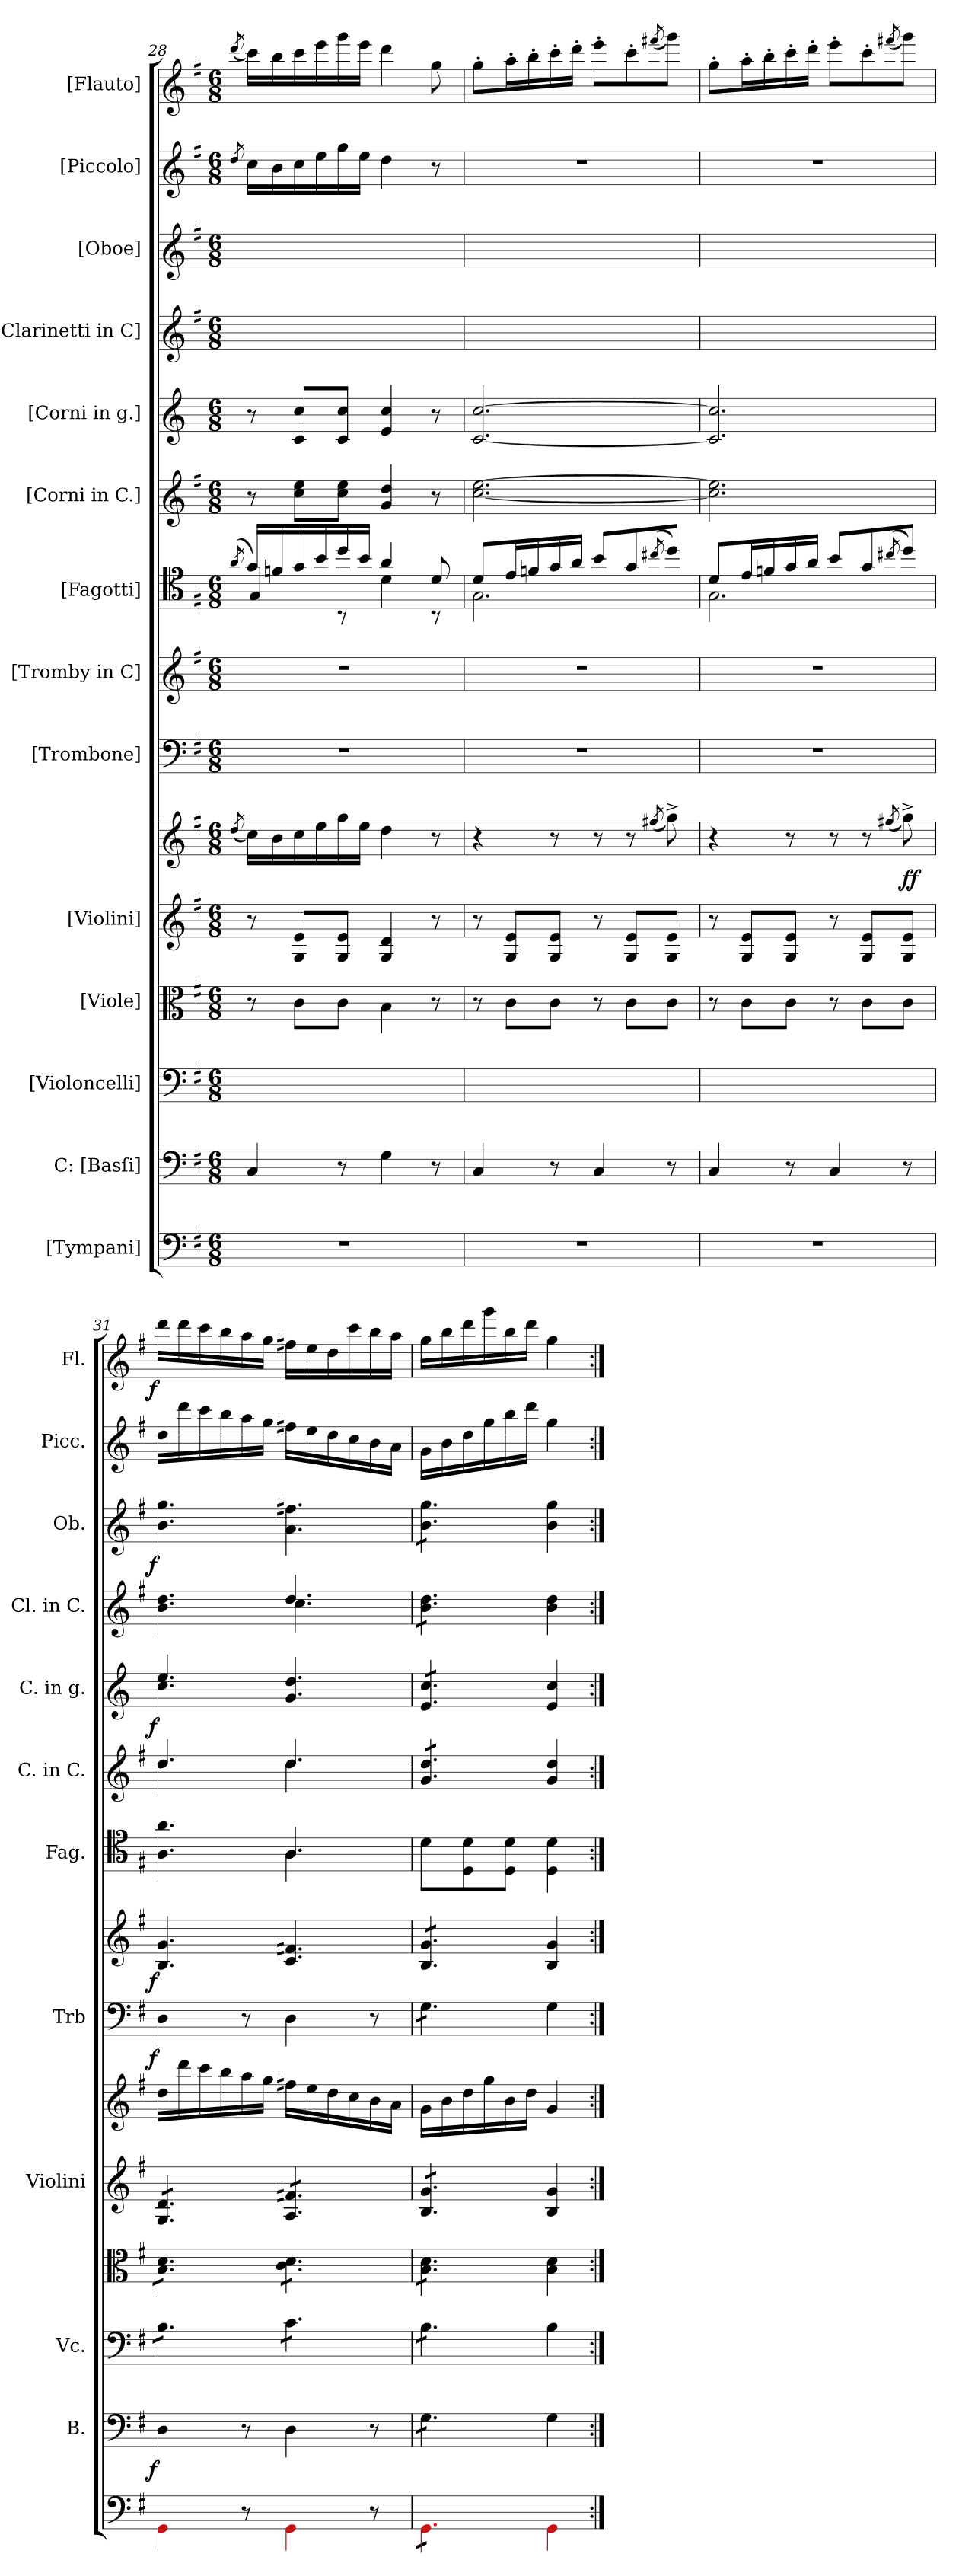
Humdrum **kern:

**kern	**kern	**dynam	**kern	**kern	**kern	**kern	**dynam	**kern	**dynam	**kern	**dynam	**kern	**kern	**kern	**dynam	**kern	**kern	**dynam	**kern	**kern	**dynam
*part14	*part13	*part13	*part12	*part11	*part10	*part10	*part10	*part9	*part9	*part8	*part8	*part7	*part6	*part5	*part5	*part4	*part3	*part3	*part2	*part1	*part1
*staff15	*staff14	*staff14	*staff13	*staff12	*staff11	*staff10	*staff10/11	*staff9	*staff9	*staff8	*staff8	*staff7	*staff6	*staff5	*staff5	*staff4	*staff3	*staff3	*staff2	*staff1	*staff1
*I"[Tympani]	*I"C: [Basſi]	*	*I"[Violoncelli]	*I"[Viole]	*I"[Violini]	*	*	*I"[Trombone]	*	*I"[Tromby in C]	*	*I"[Fagotti]	*I"[Corni in C.]	*I"[Corni in g.]	*	*I"[Clarinetti in C]	*I"[Oboe]	*	*I"[Piccolo]	*I"[Flauto]	*
*	*I'B.	*	*I'Vc.	*	*I'Violini	*	*	*I'Trb	*	*	*	*I'Fag.	*I'C. in C.	*I'C. in g.	*	*I'Cl. in C.	*I'Ob.	*	*I'Picc.	*I'Fl.	*
*clefF4	*clefF4	*	*clefF4	*clefC3	*clefG2	*clefG2	*	*clefF4	*	*clefG2	*	*clefC4	*clefG2	*clefG2	*	*clefG2	*clefG2	*	*clefG2	*clefG2	*
*	*	*	*	*	*	*	*	*	*	*	*	*	*	*ITrd3c5	*	*	*	*	*	*	*
*k[f#]	*k[f#]	*	*k[f#]	*k[f#]	*k[f#]	*k[f#]	*	*k[f#]	*	*k[f#]	*	*k[f#]	*k[f#]	*k[f#]	*	*k[f#]	*k[f#]	*	*k[f#]	*k[f#]	*
*G:	*G:	*	*G:	*G:	*G:	*G:	*	*G:	*	*G:	*	*G:	*G:	*	*	*G:	*G:	*	*G:	*G:	*
*M6/8	*M6/8	*	*M6/8	*M6/8	*M6/8	*M6/8	*	*M6/8	*	*M6/8	*	*M6/8	*M6/8	*M6/8	*	*M6/8	*M6/8	*	*M6/8	*M6/8	*
=28	=28	=28	=28	=28	=28	=28	=28	=28	=28	=28	=28	=28	=28	=28	=28	=28	=28	=28	=28	=28	=28
.	.	.	.	.	.	(8qdd/	.	.	.	.	.	(8qa/	.	.	.	(8qdd/yy	(8qdd/yy	.	8qdd/	(8qddd/	.
*	*	*	*	*	*	*	*	*	*	*	*	*^	*	*	*	*	*	*	*	*	*
2.r	4C/	.	8ryy	8r	8r	16cc\LL)	.	2.r	.	2.r	.	16g/LL)	4G/	8r	8r	.	16cc\LLyy)	16cc\LLyy)	.	16cc\LL	16ccc\LL)	.
.	.	.	.	.	.	16b\	.	.	.	.	.	16fn/	.	.	.	.	16b\yy	16b\yy	.	16b\	16bb\	.
.	.	.	8c\Lyy	8c\L	8G/ 8e/L	16cc\	.	.	.	.	.	16g/	.	8cc\ 8ee\L	8G/ 8g/L	.	16cc\yy	16cc\yy	.	16cc\	16ccc\	.
.	.	.	.	.	.	16ee\	.	.	.	.	.	16b/	.	.	.	.	16ee\yy	16ee\yy	.	16ee\	16eee\	.
.	8r	.	8c\Jyy	8c\J	8G/ 8e/J	16gg\	.	.	.	.	.	16dd/	8rBB	8cc\ 8ee\J	8G/ 8g/J	.	16gg\yy	16gg\yy	.	16gg\	16ggg\	.
.	.	.	.	.	.	16ee\JJ	.	.	.	.	.	16b/JJ	.	.	.	.	16ee\JJyy	16ee\JJyy	.	16ee\JJ	16eee\JJ	.
.	4G\	.	4B\yy	4B\	4G/ 4d/	4dd\	.	.	.	.	.	4a/	4d\	4g/ 4dd/	4B/ 4g/	.	4dd\yy	4dd\yy	.	4dd\	4ddd\	.
.	8r	.	8ryy	8r	8r	8r	.	.	.	.	.	8d/	8rBB	8r	8r	.	8g/yy	8g/yy	.	8r	8gg\	.
=29	=29	=29	=29	=29	=29	=29	=29	=29	=29	=29	=29	=29	=29	=29	=29	=29	=29	=29	=29	=29	=29	=29
2.r	4C/	.	8ryy	8r	8r	4r	.	2.r	.	2.r	.	8d/L	2.G\	[2.cc\ [2.ee\	[2.G/ [2.g/	.	8g'\Lyy	8g'\Lyy	.	2.r	8gg'\L	.
.	.	.	8c\Lyy	8c\L	8G/ 8e/L	.	.	.	.	.	.	16e/L	.	.	.	.	16a'\Lyy	16a'\Lyy	.	.	16aa'\L	.
.	.	.	.	.	.	.	.	.	.	.	.	16fn/	.	.	.	.	16b'\yy	16b'\yy	.	.	16bb'\	.
.	8r	.	8c\Jyy	8c\J	8G/ 8e/J	8r	.	.	.	.	.	16g/	.	.	.	.	16cc'\yy	16cc'\yy	.	.	16ccc'\	.
.	.	.	.	.	.	.	.	.	.	.	.	16a/JJ	.	.	.	.	16dd'\JJyy	16dd'\JJyy	.	.	16ddd'\JJ	.
.	4C/	.	8ryy	8r	8r	8r	.	.	.	.	.	8b/L	.	.	.	.	8ee'\Lyy	8ee'\Lyy	.	.	8eee'\L	.
.	.	.	8c\Lyy	8c\L	8G/ 8e/L	8r	.	.	.	.	.	8g/	.	.	.	.	8cc'\yy	8cc'\yy	.	.	8ccc'\	.
.	.	.	.	.	.	(8qff#X/	.	.	.	.	.	(8qcc#X/	.	.	.	.	(8qff#X/yy	(8qff#X/yy	.	.	(8qfff#X/	.
.	8r	.	8c\Jyy	8c\J	8G/ 8e/J	8gg^\)	.	.	.	.	.	8dd/J)	.	.	.	.	8gg\Jyy)	8gg\Jyy)	.	.	8ggg\J)	.
=30	=30	=30	=30	=30	=30	=30	=30	=30	=30	=30	=30	=30	=30	=30	=30	=30	=30	=30	=30	=30	=30	=30
2.r	4C/	.	8ryy	8r	8r	4r	.	2.r	.	2.r	.	8d/L	2.G\	2.cc]\ 2.ee]\	2.G]/ 2.g]/	.	8g'\Lyy	8g'\Lyy	.	2.r	8gg'\L	.
.	.	.	8c\Lyy	8c\L	8G/ 8e/L	.	.	.	.	.	.	16e/L	.	.	.	.	16a'\Lyy	16a'\Lyy	.	.	16aa'\L	.
.	.	.	.	.	.	.	.	.	.	.	.	16fn/	.	.	.	.	16b'\yy	16b'\yy	.	.	16bb'\	.
.	8r	.	8c\Jyy	8c\J	8G/ 8e/J	8r	.	.	.	.	.	16g/	.	.	.	.	16cc'\yy	16cc'\yy	.	.	16ccc'\	.
.	.	.	.	.	.	.	.	.	.	.	.	16a/JJ	.	.	.	.	16dd'\JJyy	16dd'\JJyy	.	.	16ddd'\JJ	.
.	4C/	.	8ryy	8r	8r	8r	.	.	.	.	.	8b/L	.	.	.	.	8ee'\Lyy	8ee'\Lyy	.	.	8eee'\L	.
.	.	.	8c\Lyy	8c\L	8G/ 8e/L	8r	.	.	.	.	.	8g/	.	.	.	.	8cc'\yy	8cc'\yy	.	.	8ccc'\	.
.	.	.	.	.	.	(8qff#X/	.	.	.	.	.	(8qcc#X/	.	.	.	.	(8qff#X/yy	(8qff#X/yy	.	.	(8qfff#X/	.
.	8r	.	8c\Jyy	8c\J	8G/ 8e/J	8gg^\)	f f	.	.	.	.	8dd/J)	.	.	.	.	8gg\Jyy)	8gg\Jyy)	.	.	8ggg\J)	.
=31	=31	=31	=31	=31	=31	=31	=31	=31	=31	=31	=31	=31	=31	=31	=31	=31	=31	=31	=31	=31	=31	=31
*	*	*	*	*	*	*	*	*	*	*	*	*	*	*^	*^	*	*^	*	*	*	*	*
!	!	!LO:DY:rj	!	!	!	!	!	!	!LO:DY:rj	!	!LO:DY:rj	!	!	!	!	!	!	!LO:DY:rj	!	!	!	!LO:DY:rj	!	!	!LO:DY:rj
*	*	*	*tremolo	*	*	*	*	*	*	*	*	*	*	*	*	*	*	*	*	*	*	*	*	*	*
*	*	*	*	*tremolo	*	*	*	*	*	*	*	*	*	*	*	*	*	*	*	*	*	*	*	*	*
*	*	*	*	*	*tremolo	*	*	*	*	*	*	*	*	*	*	*	*	*	*	*	*	*	*	*	*
4Re\	4D\	f	8B\ 8dyy\L	8B\ 8d\L	8G/ 8d/L	16dd\LL	.	4D\	f	4.B/ 4.g/	f	4.A\ 4.a\	4.ryy	4.dd/	4.dd\	4.b/	4.g\	f	4.b\ 4.dd\	4.ryy	4.b\ 4.gg\	f	16dd\LL	16ddd\LL	f
.	.	.	.	.	.	16ddd\	.	.	.	.	.	.	.	.	.	.	.	.	.	.	.	.	16ddd\	16ddd\	.
.	.	.	8B\ 8dyy\	8B\ 8d\	8G/ 8d/	16ccc\	.	.	.	.	.	.	.	.	.	.	.	.	.	.	.	.	16ccc\	16ccc\	.
.	.	.	.	.	.	16bb\	.	.	.	.	.	.	.	.	.	.	.	.	.	.	.	.	16bb\	16bb\	.
8r	8r	.	8B\ 8dyy\J	8B\ 8d\J	8G/ 8d/J	16aa\	.	8r	.	.	.	.	.	.	.	.	.	.	.	.	.	.	16aa\	16aa\	.
.	.	.	.	.	.	16gg\JJ	.	.	.	.	.	.	.	.	.	.	.	.	.	.	.	.	16gg\JJ	16gg\JJ	.
4Re\	4D\	.	8c\ 8dyy\L	8c\ 8d\L	8A/ 8f#X/L	16ff#X\LL	.	4D\	.	4.c/ 4.f#X/	.	4.A/	4.A\	4.dd/	4.dd\	4.d/ 4.a/	4.ryy	.	4.dd/	4.cc\	4.a\ 4.ff#X\	.	16ff#X\LL	16ff#X\LL	.
.	.	.	.	.	.	16ee\	.	.	.	.	.	.	.	.	.	.	.	.	.	.	.	.	16ee\	16ee\	.
.	.	.	8c\ 8dyy\	8c\ 8d\	8A/ 8f#X/	16dd\	.	.	.	.	.	.	.	.	.	.	.	.	.	.	.	.	16dd\	16dd\	.
.	.	.	.	.	.	16cc\	.	.	.	.	.	.	.	.	.	.	.	.	.	.	.	.	16cc\	16ccc\	.
8r	8r	.	8c\ 8dyy\J	8c\ 8d\J	8A/ 8f#X/J	16b\	.	8r	.	.	.	.	.	.	.	.	.	.	.	.	.	.	16b\	16bb\	.
.	.	.	.	.	.	16a\JJ	.	.	.	.	.	.	.	.	.	.	.	.	.	.	.	.	16a\JJ	16aa\JJ	.
*	*	*	*	*	*	*	*	*	*	*	*	*v	*v	*	*	*v	*v	*	*v	*v	*	*	*	*	*
*	*	*	*	*	*	*	*	*	*	*	*	*	*v	*v	*	*	*	*	*	*	*	*
=32	=32	=32	=32	=32	=32	=32	=32	=32	=32	=32	=32	=32	=32	=32	=32	=32	=32	=32	=32	=32	=32
*tremolo	*	*	*	*	*	*	*	*	*	*	*	*	*	*	*	*	*	*	*	*	*
*	*tremolo	*	*	*	*	*	*	*	*	*	*	*	*	*	*	*	*	*	*	*	*
*	*	*	*	*	*	*	*	*tremolo	*	*	*	*	*	*	*	*	*	*	*	*	*
*	*	*	*	*	*	*	*	*	*	*tremolo	*	*	*	*	*	*	*	*	*	*	*
*	*	*	*	*	*	*	*	*	*	*	*	*	*tremolo	*	*	*	*	*	*	*	*
*	*	*	*	*	*	*	*	*	*	*	*	*	*	*tremolo	*	*	*	*	*	*	*
*	*	*	*	*	*	*	*	*	*	*	*	*	*	*	*	*tremolo	*	*	*	*	*
*	*	*	*	*	*	*	*	*	*	*	*	*	*	*	*	*	*tremolo	*	*	*	*
8Re\L	8G\L	.	8B\ 8dyy\L	8B\ 8d\L	8B/ 8g/L	16g\LL	.	8G\L	.	8B/ 8g/L	.	8d\L	8g/ 8dd/L	8B/ 8g/L	.	8b\ 8dd\L	8b\ 8gg\L	.	16g\LL	16gg\LL	.
.	.	.	.	.	.	16b\	.	.	.	.	.	.	.	.	.	.	.	.	16b\	16bb\	.
8Re\	8G\	.	8B\ 8dyy\	8B\ 8d\	8B/ 8g/	16dd\	.	8G\	.	8B/ 8g/	.	8D\ 8d\	8g/ 8dd/	8B/ 8g/	.	8b\ 8dd\	8b\ 8gg\	.	16dd\	16ddd\	.
.	.	.	.	.	.	16gg\	.	.	.	.	.	.	.	.	.	.	.	.	16gg\	16ggg\	.
8Re\J	8G\J	.	8B\ 8dyy\J	8B\ 8d\J	8B/ 8g/J	16b\	.	8G\J	.	8B/ 8g/J	.	8D\ 8d\J	8g/ 8dd/J	8B/ 8g/J	.	8b\ 8dd\J	8b\ 8gg\J	.	16bb\	16bb\	.
*	*	*	*	*	*	*	*	*	*	*	*	*	*	*	*	*	*Xtremolo	*	*	*	*
*	*	*	*	*	*	*	*	*	*	*	*	*	*	*	*	*Xtremolo	*	*	*	*	*
*	*	*	*	*	*	*	*	*	*	*	*	*	*	*Xtremolo	*	*	*	*	*	*	*
*	*	*	*	*	*	*	*	*	*	*	*	*	*Xtremolo	*	*	*	*	*	*	*	*
*	*	*	*	*	*	*	*	*	*	*Xtremolo	*	*	*	*	*	*	*	*	*	*	*
*	*	*	*	*	*	*	*	*Xtremolo	*	*	*	*	*	*	*	*	*	*	*	*	*
*	*	*	*	*	*Xtremolo	*	*	*	*	*	*	*	*	*	*	*	*	*	*	*	*
*	*	*	*	*Xtremolo	*	*	*	*	*	*	*	*	*	*	*	*	*	*	*	*	*
*	*	*	*Xtremolo	*	*	*	*	*	*	*	*	*	*	*	*	*	*	*	*	*	*
*	*Xtremolo	*	*	*	*	*	*	*	*	*	*	*	*	*	*	*	*	*	*	*	*
*Xtremolo	*	*	*	*	*	*	*	*	*	*	*	*	*	*	*	*	*	*	*	*	*
.	.	.	.	.	.	16dd\JJ	.	.	.	.	.	.	.	.	.	.	.	.	16ddd\JJ	16ddd\JJ	.
4Re\	4G\	.	4B\ 4dyy\	4B\ 4d\	4B/ 4g/	4g/	.	4G\	.	4B/ 4g/	.	4D\ 4d\	4g/ 4dd/	4B/ 4g/	.	4b\ 4dd\	4b\ 4gg\	.	4gg\	4gg\	.
=:|!	=:|!	=:|!	=:|!	=:|!	=:|!	=:|!	=:|!	=:|!	=:|!	=:|!	=:|!	=:|!	=:|!	=:|!	=:|!	=:|!	=:|!	=:|!	=:|!	=:|!	=:|!
*-	*-	*-	*-	*-	*-	*-	*-	*-	*-	*-	*-	*-	*-	*-	*-	*-	*-	*-	*-	*-	*-
